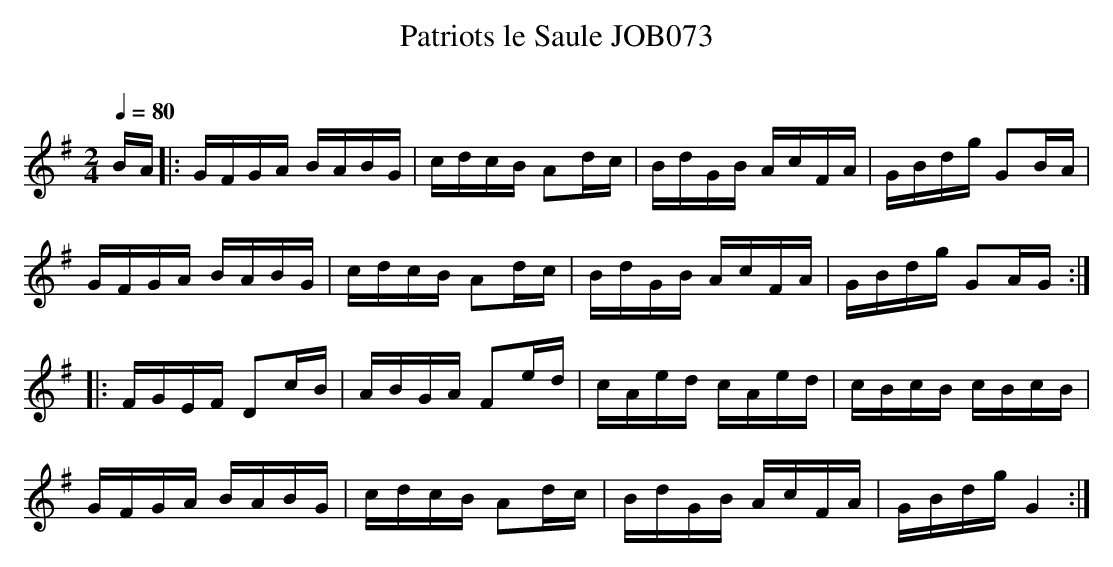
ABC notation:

X:1
T:Patriots le Saule JOB073
M:2/4
L:1/16
O:
Q:1/4=80
K:G
BA|:GFGA BABG|cdcB A2dc|BdGB AcFA|GBdg G2BA|
GFGA BABG|cdcB A2dc|BdGB AcFA|GBdg G2AG:|
|:FGEF D2cB|ABGA F2ed|cAed cAed|cBcB cBcB|
GFGA BABG|cdcB A2dc|BdGB AcFA|GBdg G4:|
